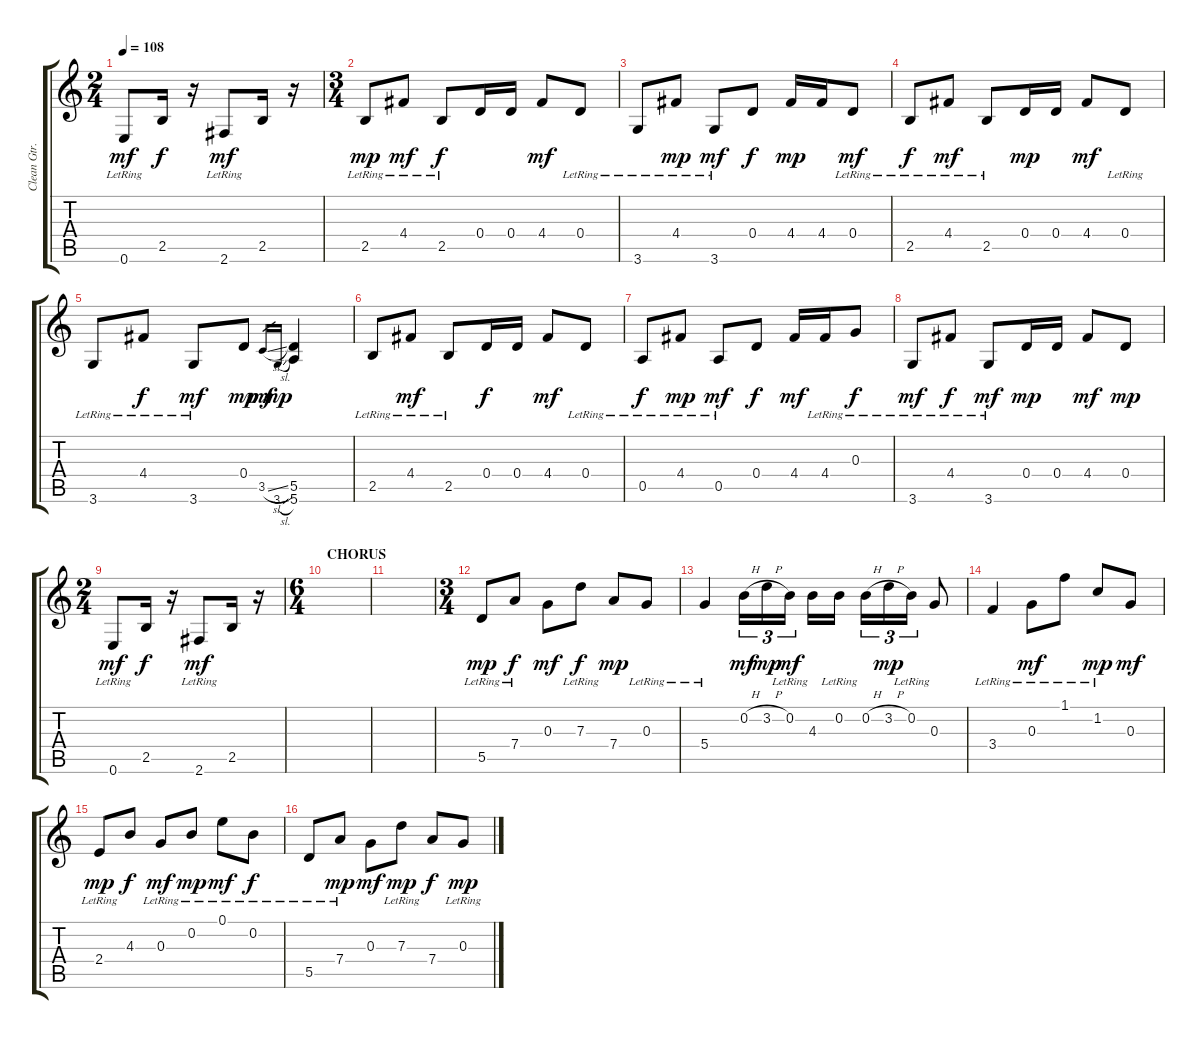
\track ("Clean Gtr. 2" "Clean Gtr.") {instrument electricguitarclean}
\staff {score tabs}
\tuning (E4 B3 G3 D3 A2 E2) {hide}
\ts (2 4)
\tempo 108
\clef g2
\ks c
0.6{lr}.8{dy mf} 2.5.16{dy f} r.16 2.6{lr}.8{dy mf} 2.5.16 r.16 |
\ts (3 4)
2.5{lr}.8{dy mp} 4.4{lr}.8{dy mf} 2.5{lr}.8{dy f} 0.4.16 0.4.16 4.4.8{dy mf} 0.4{lr}.8 |
3.6{lr}.8 4.4{lr}.8{dy mp} 3.6{lr}.8{dy mf} 0.4.8{dy f} 4.4.16{dy mp} 4.4.16 0.4{lr}.8{dy mf} |
2.5{lr}.8{dy f} 4.4{lr}.8{dy mf} 2.5{lr}.8 0.4.16{dy mp} 0.4.16 4.4.8{dy mf} 0.4{lr}.8 |
3.6{lr}.8 4.4{lr}.8{dy f} 3.6{lr}.8{dy mf} 0.4.8{dy mp} 3.5{sl}.16{gr dy mf} 3.6{sl}.16{gr dy mp} (5.5 5.6).4 |
2.5{lr}.8 4.4{lr}.8{dy mf} 2.5{lr}.8 0.4.16{dy f} 0.4.16 4.4.8{dy mf} 0.4{lr}.8 |
0.5{lr}.8{dy f} 4.4{lr}.8{dy mp} 0.5{lr}.8{dy mf} 0.4.8{dy f} 4.4.16{dy mf} 4.4{lr}.16 0.3{lr}.8{dy f} |
3.6{lr}.8{dy mf} 4.4{lr}.8{dy f} 3.6{lr}.8{dy mf} 0.4.16{dy mp} 0.4.16 4.4.8{dy mf} 0.4.8{dy mp} |
\ts (2 4)
0.6{lr}.8{dy mf} 2.5.16{dy f} r.16 2.6{lr}.8{dy mf} 2.5.16 r.16 |
\ts (6 4)
\section ("" "CHORUS")
|
|
\ts (3 4)
5.5{lr}.8{dy mp} 7.4{lr}.8{dy f} 0.3.8{dy mf} 7.3{lr}.8{dy f} 7.4.8{dy mp} 0.3{lr}.8 |
5.4{lr}.4 0.2{h}.16{tu (3 2) dy mf} 3.2{h}.16{tu (3 2) dy mp} 0.2{lr}.16{tu (3 2) dy mf} 4.3.16 0.2{lr}.16 0.2{h}.16{tu (3 2)} 3.2{h}.16{tu (3 2) dy mp} 0.2{lr}.16{tu (3 2)} 0.3.8 |
3.4{lr}.4 0.3{lr}.8{dy mf} 1.1{lr}.8 1.2{lr}.8{dy mp} 0.3.8{dy mf} |
2.4{lr}.8{dy mp} 4.3.8{dy f} 0.3{lr}.8{dy mf} 0.2{lr}.8{dy mp} 0.1{lr}.8{dy mf} 0.2{lr}.8{dy f} |
5.5{lr}.8 7.4{lr}.8{dy mp} 0.3.8{dy mf} 7.3{lr}.8{dy mp} 7.4.8{dy f} 0.3{lr}.8{dy mp}
